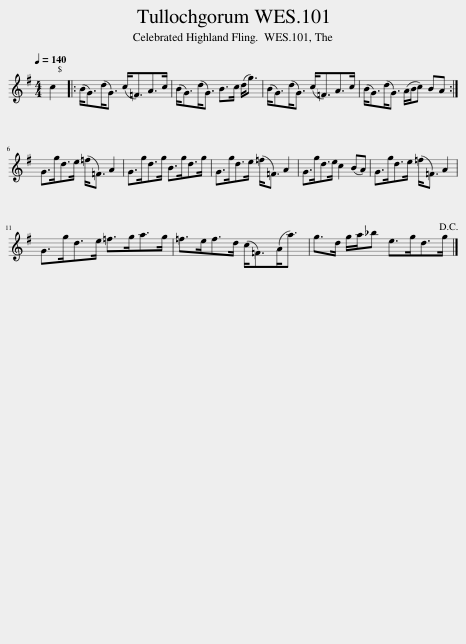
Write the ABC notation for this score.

X:1
L:1/8
Q:1/4=140
M:4/4
I:linebreak $
K:G
V:1 treble
V:1
 c2 |: (B<G)(d<G) (c<=F)A>c | (B<G)(d<G) B>c (d<g) | (B<G)(d<G) (c<=F)A>c | (B<G)(d<G) (A/B/c) BA :|$ %5
 G>gd>e (=f<=F) A2 | G>gd>g B>gd>g | G>gd>e (=f<=F) A2 | G>gd>e c2 (BA) | G>gd>e (=f<=F) A2 |$ %10
 G>gd>e =f>ga>g | =f>ef>d (c<=F)(A<a) | g>d g/a/_b e>gd>g!D.C.! |] %13
